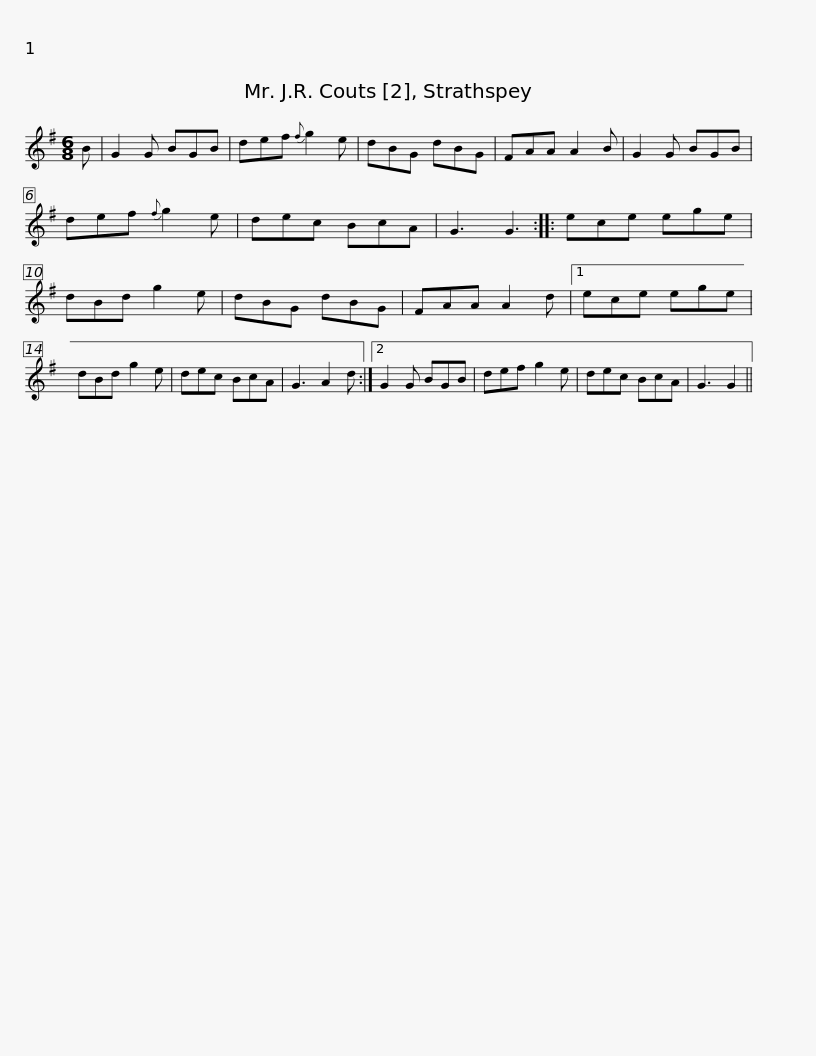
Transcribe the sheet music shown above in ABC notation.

X:1
L:1/8
M:6/8
I:linebreak $
K:G
V:1 treble
V:1
 B | G2 G BGB | def{f} g2 e | dBG dBG | FAA A2 B | %5
 G2 G BGB | def{f} g2 e | dec BcA |$ G3 G3 :: ece ege | %10
 dBd g2 e | dBG dBG | FAA A2 d |1 ece ege | dBd g2 e | %15
 dec BcA |$ G3 A2 d :|2 G2 G BGB | def g2 e | dec BcA | %20
 G3 G2 || %21
